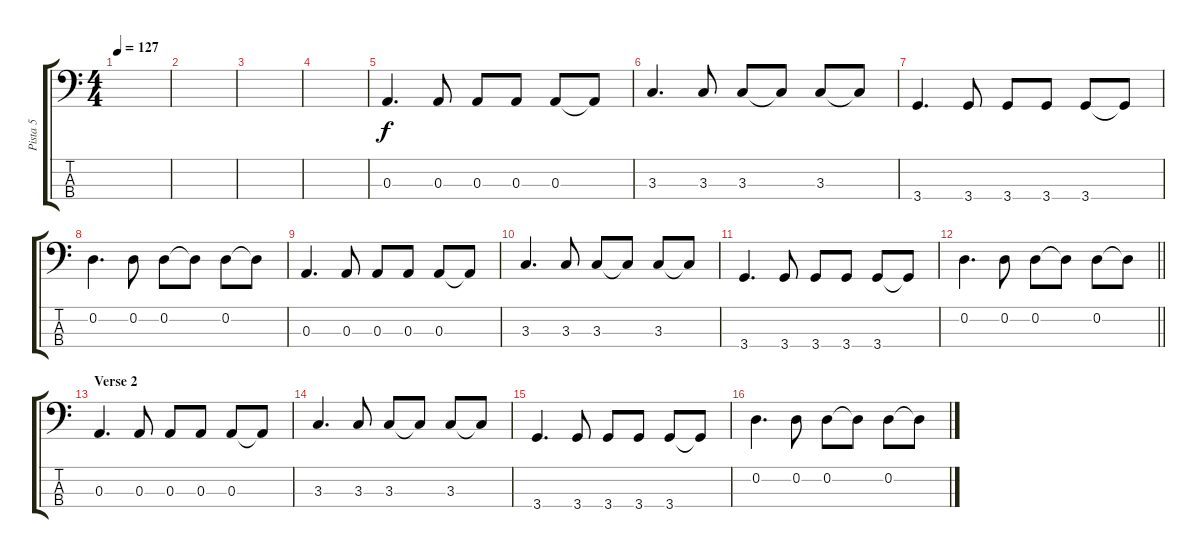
\track ("Pista 5" "Pista 5") {instrument electricbassfinger}
\staff {score tabs}
\tuning (G2 D2 A1 E1) {hide}
\ts (4 4)
\tempo 127
\clef f4
\ks c
|
|
|
|
0.3.4{d} 0.3.8 0.3.8 0.3.8 0.3.8 0.3{t}.8 |
3.3.4{d} 3.3.8 3.3.8 3.3{t}.8 3.3.8 3.3{t}.8 |
3.4.4{d} 3.4.8 3.4.8 3.4.8 3.4.8 3.4{t}.8 |
0.2.4{d} 0.2.8 0.2.8 0.2{t}.8 0.2.8 0.2{t}.8 |
0.3.4{d} 0.3.8 0.3.8 0.3.8 0.3.8 0.3{t}.8 |
3.3.4{d} 3.3.8 3.3.8 3.3{t}.8 3.3.8 3.3{t}.8 |
3.4.4{d} 3.4.8 3.4.8 3.4.8 3.4.8 3.4{t}.8 |
\barLineRight lightlight
0.2.4{d} 0.2.8 0.2.8 0.2{t}.8 0.2.8 0.2{t}.8 |
\section ("" "Verse 2")
0.3.4{d} 0.3.8 0.3.8 0.3.8 0.3.8 0.3{t}.8 |
3.3.4{d} 3.3.8 3.3.8 3.3{t}.8 3.3.8 3.3{t}.8 |
3.4.4{d} 3.4.8 3.4.8 3.4.8 3.4.8 3.4{t}.8 |
0.2.4{d} 0.2.8 0.2.8 0.2{t}.8 0.2.8 0.2{t}.8
